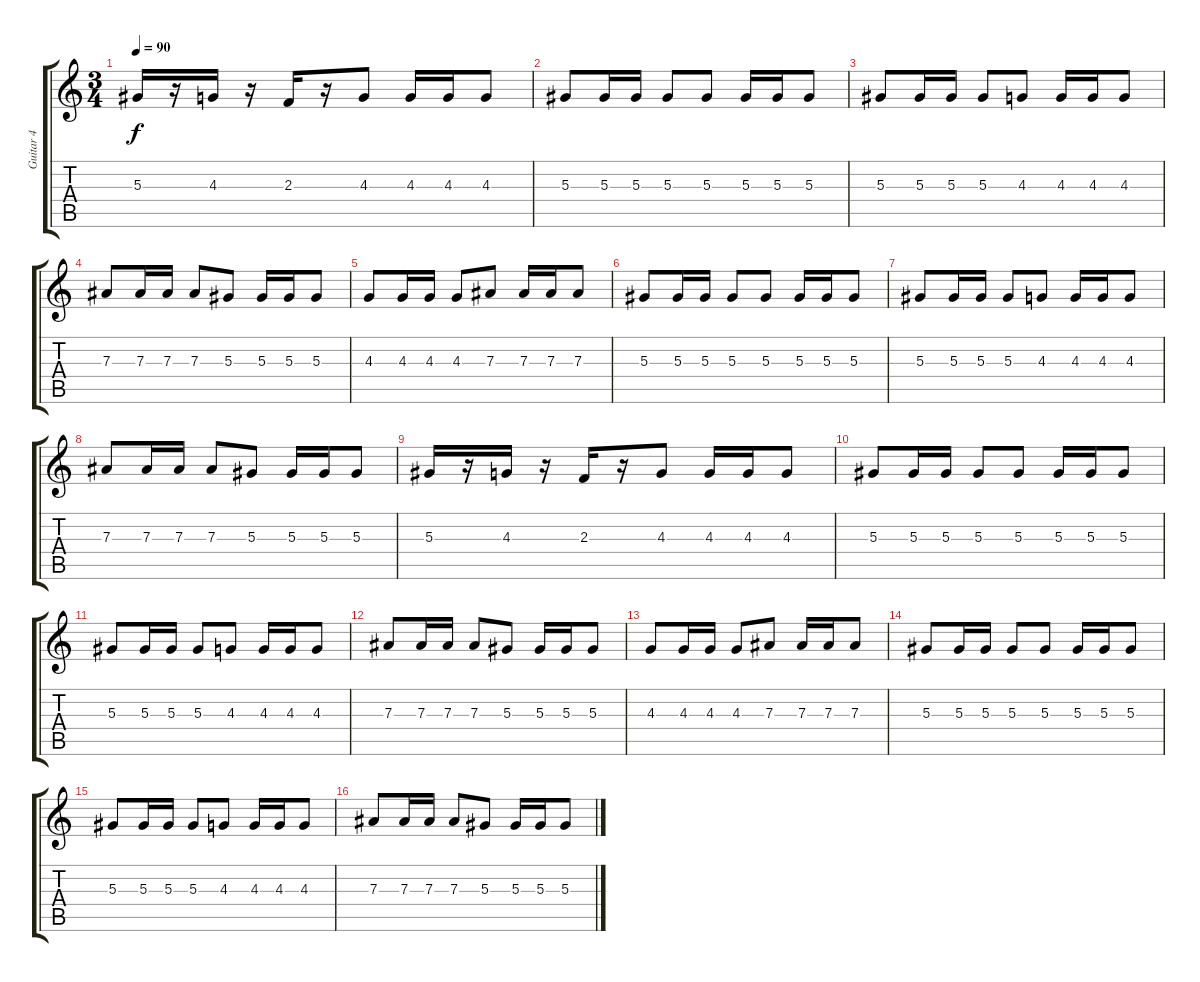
\track ("Guitar 4" "Guitar 4") {instrument acousticguitarsteel}
\staff {score tabs}
\tuning (C4 G3 Eb3 Bb2 F2 C2) {hide}
\ts (3 4)
\tempo 90
\clef g2
\ks c
5.3.16{dy f} r.16 4.3.16 r.16 2.3.16 r.16 4.3.8 4.3.16 4.3.16 4.3.8 |
5.3.8 5.3.16 5.3.16 5.3.8 5.3.8 5.3.16 5.3.16 5.3.8 |
5.3.8 5.3.16 5.3.16 5.3.8 4.3.8 4.3.16 4.3.16 4.3.8 |
7.3.8 7.3.16 7.3.16 7.3.8 5.3.8 5.3.16 5.3.16 5.3.8 |
4.3.8 4.3.16 4.3.16 4.3.8 7.3.8 7.3.16 7.3.16 7.3.8 |
5.3.8 5.3.16 5.3.16 5.3.8 5.3.8 5.3.16 5.3.16 5.3.8 |
5.3.8 5.3.16 5.3.16 5.3.8 4.3.8 4.3.16 4.3.16 4.3.8 |
7.3.8 7.3.16 7.3.16 7.3.8 5.3.8 5.3.16 5.3.16 5.3.8 |
5.3.16 r.16 4.3.16 r.16 2.3.16 r.16 4.3.8 4.3.16 4.3.16 4.3.8 |
5.3.8 5.3.16 5.3.16 5.3.8 5.3.8 5.3.16 5.3.16 5.3.8 |
5.3.8 5.3.16 5.3.16 5.3.8 4.3.8 4.3.16 4.3.16 4.3.8 |
7.3.8 7.3.16 7.3.16 7.3.8 5.3.8 5.3.16 5.3.16 5.3.8 |
4.3.8 4.3.16 4.3.16 4.3.8 7.3.8 7.3.16 7.3.16 7.3.8 |
5.3.8 5.3.16 5.3.16 5.3.8 5.3.8 5.3.16 5.3.16 5.3.8 |
5.3.8 5.3.16 5.3.16 5.3.8 4.3.8 4.3.16 4.3.16 4.3.8 |
7.3.8 7.3.16 7.3.16 7.3.8 5.3.8 5.3.16 5.3.16 5.3.8
